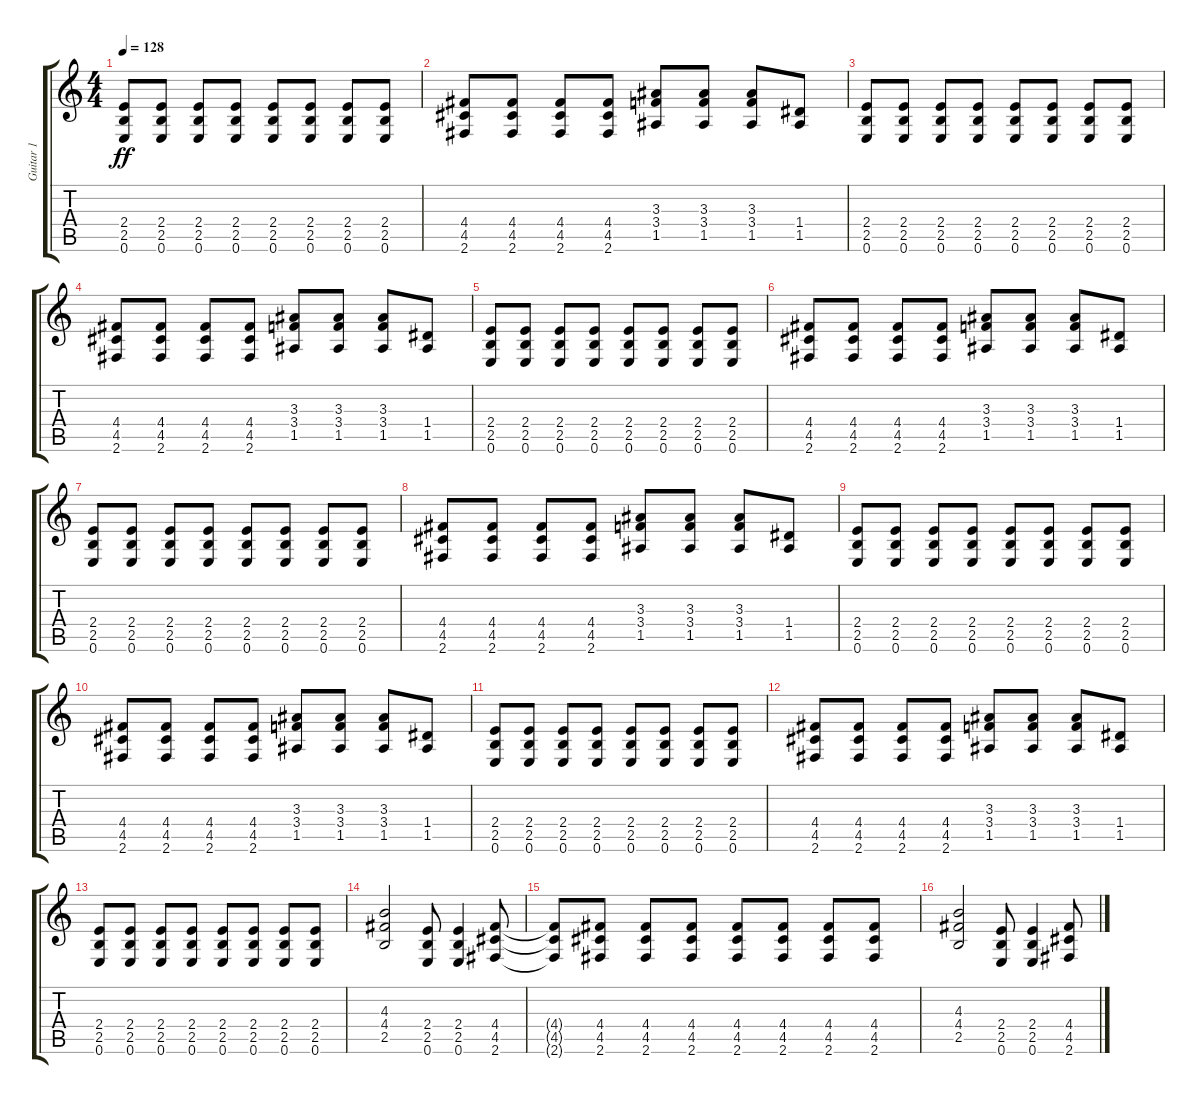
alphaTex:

\track ("Guitar 1" "Guitar 1") {instrument distortionguitar}
\staff {score tabs}
\tuning (E4 B3 G3 D3 A2 E2) {hide}
\ts (4 4)
\tempo 128
\clef g2
\ks c
(2.4 2.5 0.6).8{dy ff} (2.4 2.5 0.6).8 (2.4 2.5 0.6).8 (2.4 2.5 0.6).8 (2.4 2.5 0.6).8 (2.4 2.5 0.6).8 (2.4 2.5 0.6).8 (2.4 2.5 0.6).8 |
(4.4 4.5 2.6).8 (4.4 4.5 2.6).8 (4.4 4.5 2.6).8 (4.4 4.5 2.6).8 (3.3 3.4 1.5).8 (3.3 3.4 1.5).8 (3.3 3.4 1.5).8 (1.4 1.5).8 |
(2.4 2.5 0.6).8 (2.4 2.5 0.6).8 (2.4 2.5 0.6).8 (2.4 2.5 0.6).8 (2.4 2.5 0.6).8 (2.4 2.5 0.6).8 (2.4 2.5 0.6).8 (2.4 2.5 0.6).8 |
(4.4 4.5 2.6).8 (4.4 4.5 2.6).8 (4.4 4.5 2.6).8 (4.4 4.5 2.6).8 (3.3 3.4 1.5).8 (3.3 3.4 1.5).8 (3.3 3.4 1.5).8 (1.4 1.5).8 |
(2.4 2.5 0.6).8 (2.4 2.5 0.6).8 (2.4 2.5 0.6).8 (2.4 2.5 0.6).8 (2.4 2.5 0.6).8 (2.4 2.5 0.6).8 (2.4 2.5 0.6).8 (2.4 2.5 0.6).8 |
(4.4 4.5 2.6).8 (4.4 4.5 2.6).8 (4.4 4.5 2.6).8 (4.4 4.5 2.6).8 (3.3 3.4 1.5).8 (3.3 3.4 1.5).8 (3.3 3.4 1.5).8 (1.4 1.5).8 |
(2.4 2.5 0.6).8 (2.4 2.5 0.6).8 (2.4 2.5 0.6).8 (2.4 2.5 0.6).8 (2.4 2.5 0.6).8 (2.4 2.5 0.6).8 (2.4 2.5 0.6).8 (2.4 2.5 0.6).8 |
(4.4 4.5 2.6).8 (4.4 4.5 2.6).8 (4.4 4.5 2.6).8 (4.4 4.5 2.6).8 (3.3 3.4 1.5).8 (3.3 3.4 1.5).8 (3.3 3.4 1.5).8 (1.4 1.5).8 |
(2.4 2.5 0.6).8 (2.4 2.5 0.6).8 (2.4 2.5 0.6).8 (2.4 2.5 0.6).8 (2.4 2.5 0.6).8 (2.4 2.5 0.6).8 (2.4 2.5 0.6).8 (2.4 2.5 0.6).8 |
(4.4 4.5 2.6).8 (4.4 4.5 2.6).8 (4.4 4.5 2.6).8 (4.4 4.5 2.6).8 (3.3 3.4 1.5).8 (3.3 3.4 1.5).8 (3.3 3.4 1.5).8 (1.4 1.5).8 |
(2.4 2.5 0.6).8 (2.4 2.5 0.6).8 (2.4 2.5 0.6).8 (2.4 2.5 0.6).8 (2.4 2.5 0.6).8 (2.4 2.5 0.6).8 (2.4 2.5 0.6).8 (2.4 2.5 0.6).8 |
(4.4 4.5 2.6).8 (4.4 4.5 2.6).8 (4.4 4.5 2.6).8 (4.4 4.5 2.6).8 (3.3 3.4 1.5).8 (3.3 3.4 1.5).8 (3.3 3.4 1.5).8 (1.4 1.5).8 |
(2.4 2.5 0.6).8 (2.4 2.5 0.6).8 (2.4 2.5 0.6).8 (2.4 2.5 0.6).8 (2.4 2.5 0.6).8 (2.4 2.5 0.6).8 (2.4 2.5 0.6).8 (2.4 2.5 0.6).8 |
(4.3 4.4 2.5).2 (2.4 2.5 0.6).8 (2.4 2.5 0.6).4 (4.4 4.5 2.6).8 |
(4.4{t} 4.5{t} 2.6{t}).8 (4.4 4.5 2.6).8 (4.4 4.5 2.6).8 (4.4 4.5 2.6).8 (4.4 4.5 2.6).8 (4.4 4.5 2.6).8 (4.4 4.5 2.6).8 (4.4 4.5 2.6).8 |
(4.3 4.4 2.5).2 (2.4 2.5 0.6).8 (2.4 2.5 0.6).4 (4.4 4.5 2.6).8
